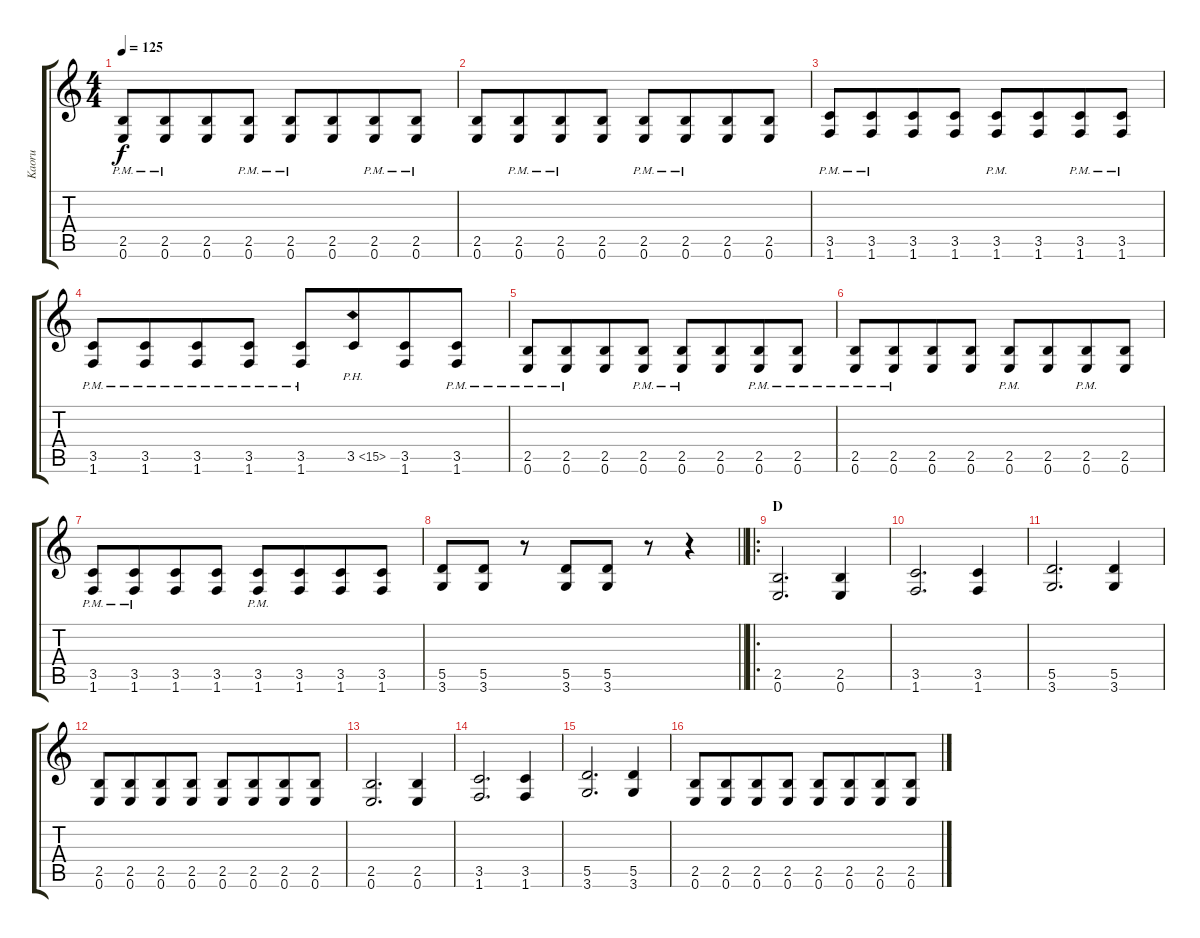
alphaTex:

\track ("Kaoru" "Kaoru") {instrument overdrivenguitar}
\staff {score tabs}
\tuning (E4 B3 G3 D3 A2 E2) {hide}
\ts (4 4)
\tempo 125
\clef g2
\ks c
(2.5{pm} 0.6{pm}).8{dy f} (2.5{pm} 0.6{pm}).8{beam merge} (2.5 0.6).8 (2.5{pm} 0.6{pm}).8 (2.5{pm} 0.6{pm}).8 (2.5 0.6).8{beam merge} (2.5{pm} 0.6{pm}).8 (2.5{pm} 0.6{pm}).8 |
(2.5 0.6).8 (2.5{pm} 0.6{pm}).8{beam merge} (2.5{pm} 0.6{pm}).8 (2.5 0.6).8 (2.5{pm} 0.6{pm}).8 (2.5{pm} 0.6{pm}).8{beam merge} (2.5 0.6).8 (2.5 0.6).8 |
(3.5{pm} 1.6{pm}).8 (3.5{pm} 1.6{pm}).8{beam merge} (3.5 1.6).8 (3.5 1.6).8 (3.5{pm} 1.6{pm}).8 (3.5 1.6).8{beam merge} (3.5{pm} 1.6{pm}).8 (3.5{pm} 1.6{pm}).8 |
(3.5{pm} 1.6{pm}).8 (3.5{pm} 1.6{pm}).8{beam merge} (3.5{pm} 1.6{pm}).8 (3.5{pm} 1.6{pm}).8 (3.5{pm} 1.6{pm}).8 3.5{ph 12}.8{beam merge} (3.5 1.6).8 (3.5{pm} 1.6{pm}).8 |
(2.5{pm} 0.6{pm}).8 (2.5{pm} 0.6{pm}).8{beam merge} (2.5 0.6).8 (2.5{pm} 0.6{pm}).8 (2.5{pm} 0.6{pm}).8 (2.5 0.6).8{beam merge} (2.5{pm} 0.6{pm}).8 (2.5{pm} 0.6{pm}).8 |
(2.5{pm} 0.6{pm}).8 (2.5{pm} 0.6{pm}).8{beam merge} (2.5 0.6).8 (2.5 0.6).8 (2.5{pm} 0.6{pm}).8 (2.5 0.6).8{beam merge} (2.5{pm} 0.6{pm}).8 (2.5 0.6).8 |
(3.5{pm} 1.6{pm}).8 (3.5{pm} 1.6{pm}).8{beam merge} (3.5 1.6).8 (3.5 1.6).8 (3.5{pm} 1.6{pm}).8 (3.5 1.6).8{beam merge} (3.5 1.6).8 (3.5 1.6).8 |
\barLineRight lightlight
(5.5 3.6).8 (5.5 3.6).8 r.8 (5.5 3.6).8{beam merge} (5.5 3.6).8 r.8 r.4 |
\ro
\section ("" "D")
(2.5 0.6).2{d} (2.5 0.6).4 |
(3.5 1.6).2{d} (3.5 1.6).4 |
(5.5 3.6).2{d} (5.5 3.6).4 |
(2.5 0.6).8 (2.5 0.6).8{beam merge} (2.5 0.6).8 (2.5 0.6).8 (2.5 0.6).8 (2.5 0.6).8{beam merge} (2.5 0.6).8 (2.5 0.6).8 |
(2.5 0.6).2{d} (2.5 0.6).4 |
(3.5 1.6).2{d} (3.5 1.6).4 |
(5.5 3.6).2{d} (5.5 3.6).4 |
(2.5 0.6).8 (2.5 0.6).8{beam merge} (2.5 0.6).8 (2.5 0.6).8 (2.5 0.6).8 (2.5 0.6).8{beam merge} (2.5 0.6).8 (2.5 0.6).8
